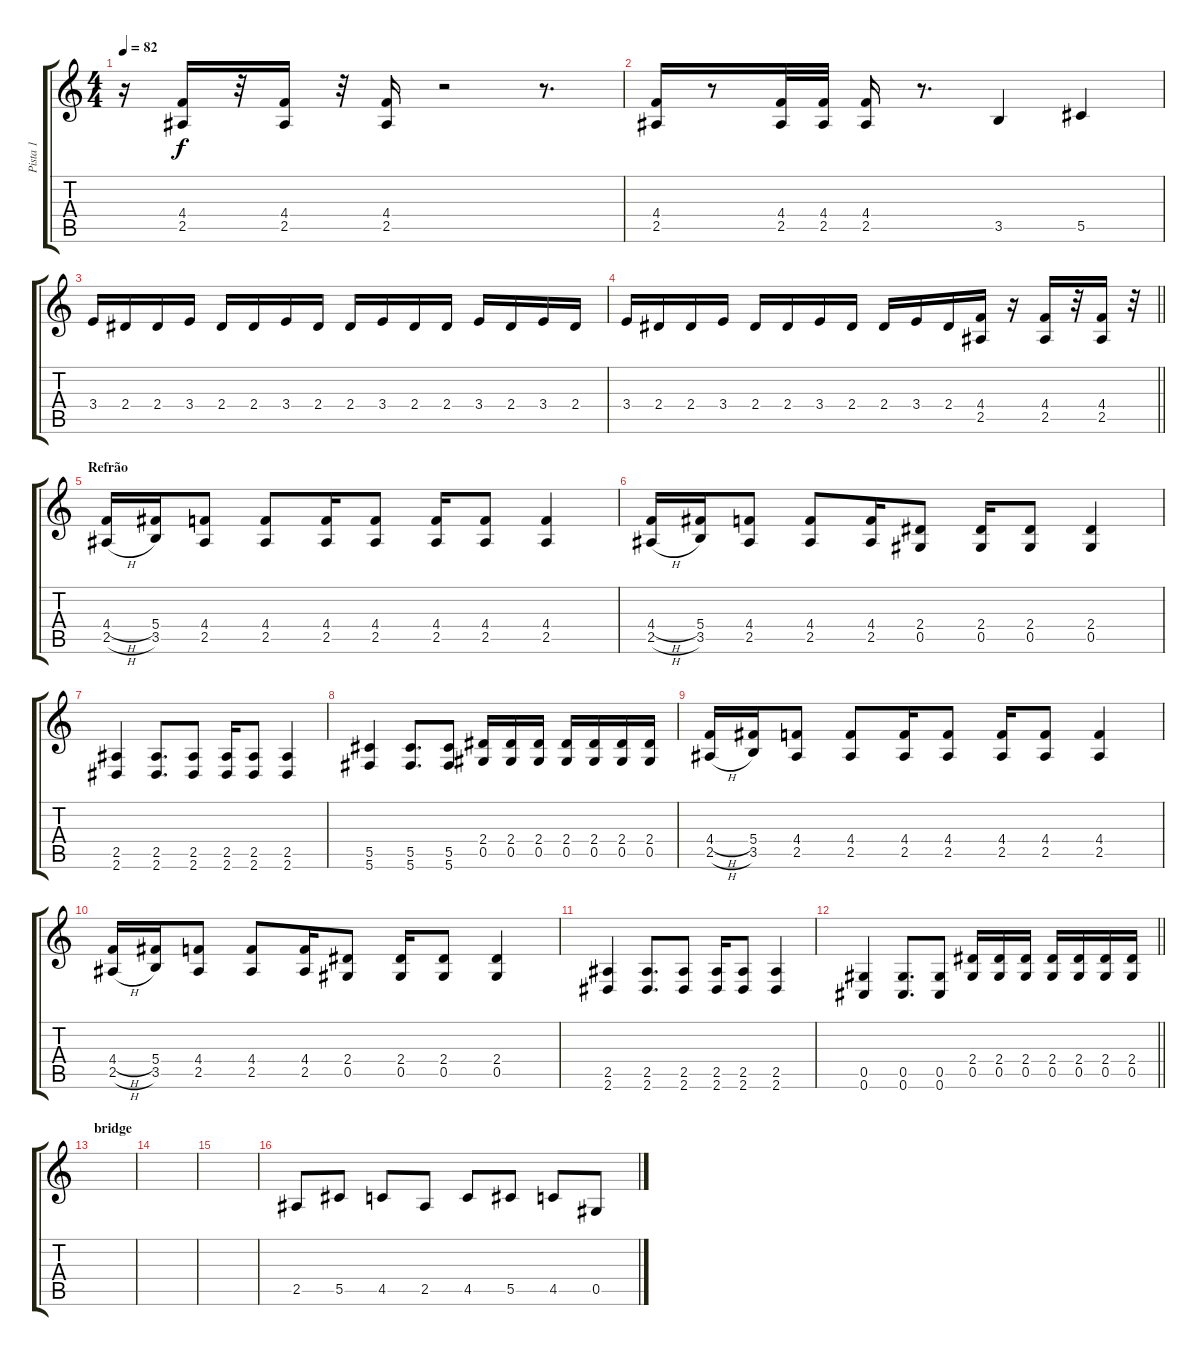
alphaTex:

\track ("Pista 1" "Pista 1") {instrument distortionguitar}
\staff {score tabs}
\tuning (Eb4 Bb3 Gb3 Db3 Ab2 Db2) {hide}
\ts (4 4)
\tempo 82
\clef g2
\ks c
r.16{dy f} (4.4 2.5).16 r.32 (4.4 2.5).16 r.32 (4.4 2.5).16 r.2 r.8{d} |
(4.4 2.5).16 r.8 (4.4 2.5).32 (4.4 2.5).32 (4.4 2.5).16 r.8{d} 3.5.4 5.5.4 |
3.4.16 2.4.16 2.4.16 3.4.16 2.4.16 2.4.16 3.4.16 2.4.16 2.4.16 3.4.16 2.4.16 2.4.16 3.4.16 2.4.16 3.4.16 2.4.16 |
\barLineRight lightlight
3.4.16 2.4.16 2.4.16 3.4.16 2.4.16 2.4.16 3.4.16 2.4.16 2.4.16 3.4.16 2.4.16 (4.4 2.5).16 r.16 (4.4 2.5).16 r.32 (4.4 2.5).16 r.32 |
\section ("" "Refrão")
(4.4{h} 2.5{h}).16 (5.4 3.5).16 (4.4 2.5).8 (4.4 2.5).8 (4.4 2.5).16 (4.4 2.5).8 (4.4 2.5).16 (4.4 2.5).8 (4.4 2.5).4 |
(4.4{h} 2.5{h}).16 (5.4 3.5).16 (4.4 2.5).8 (4.4 2.5).8 (4.4 2.5).16 (2.4 0.5).8 (2.4 0.5).16 (2.4 0.5).8 (2.4 0.5).4 |
(2.5 2.6).4 (2.5 2.6).8{d} (2.5 2.6).8 (2.5 2.6).16 (2.5 2.6).8 (2.5 2.6).4 |
(5.5 5.6).4 (5.5 5.6).8{d} (5.5 5.6).8 (2.4 0.5).16 (2.4 0.5).16 (2.4 0.5).16 (2.4 0.5).16 (2.4 0.5).16 (2.4 0.5).16 (2.4 0.5).16 |
(4.4{h} 2.5{h}).16 (5.4 3.5).16 (4.4 2.5).8 (4.4 2.5).8 (4.4 2.5).16 (4.4 2.5).8 (4.4 2.5).16 (4.4 2.5).8 (4.4 2.5).4 |
(4.4{h} 2.5{h}).16 (5.4 3.5).16 (4.4 2.5).8 (4.4 2.5).8 (4.4 2.5).16 (2.4 0.5).8 (2.4 0.5).16 (2.4 0.5).8 (2.4 0.5).4 |
(2.5 2.6).4 (2.5 2.6).8{d} (2.5 2.6).8 (2.5 2.6).16 (2.5 2.6).8 (2.5 2.6).4 |
\barLineRight lightlight
(0.5 0.6).4 (0.5 0.6).8{d} (0.5 0.6).8 (2.4 0.5).16 (2.4 0.5).16 (2.4 0.5).16 (2.4 0.5).16 (2.4 0.5).16 (2.4 0.5).16 (2.4 0.5).16 |
\section ("" "bridge")
|
|
|
2.5.8 5.5.8 4.5.8 2.5.8 4.5.8 5.5.8 4.5.8 0.5.8
